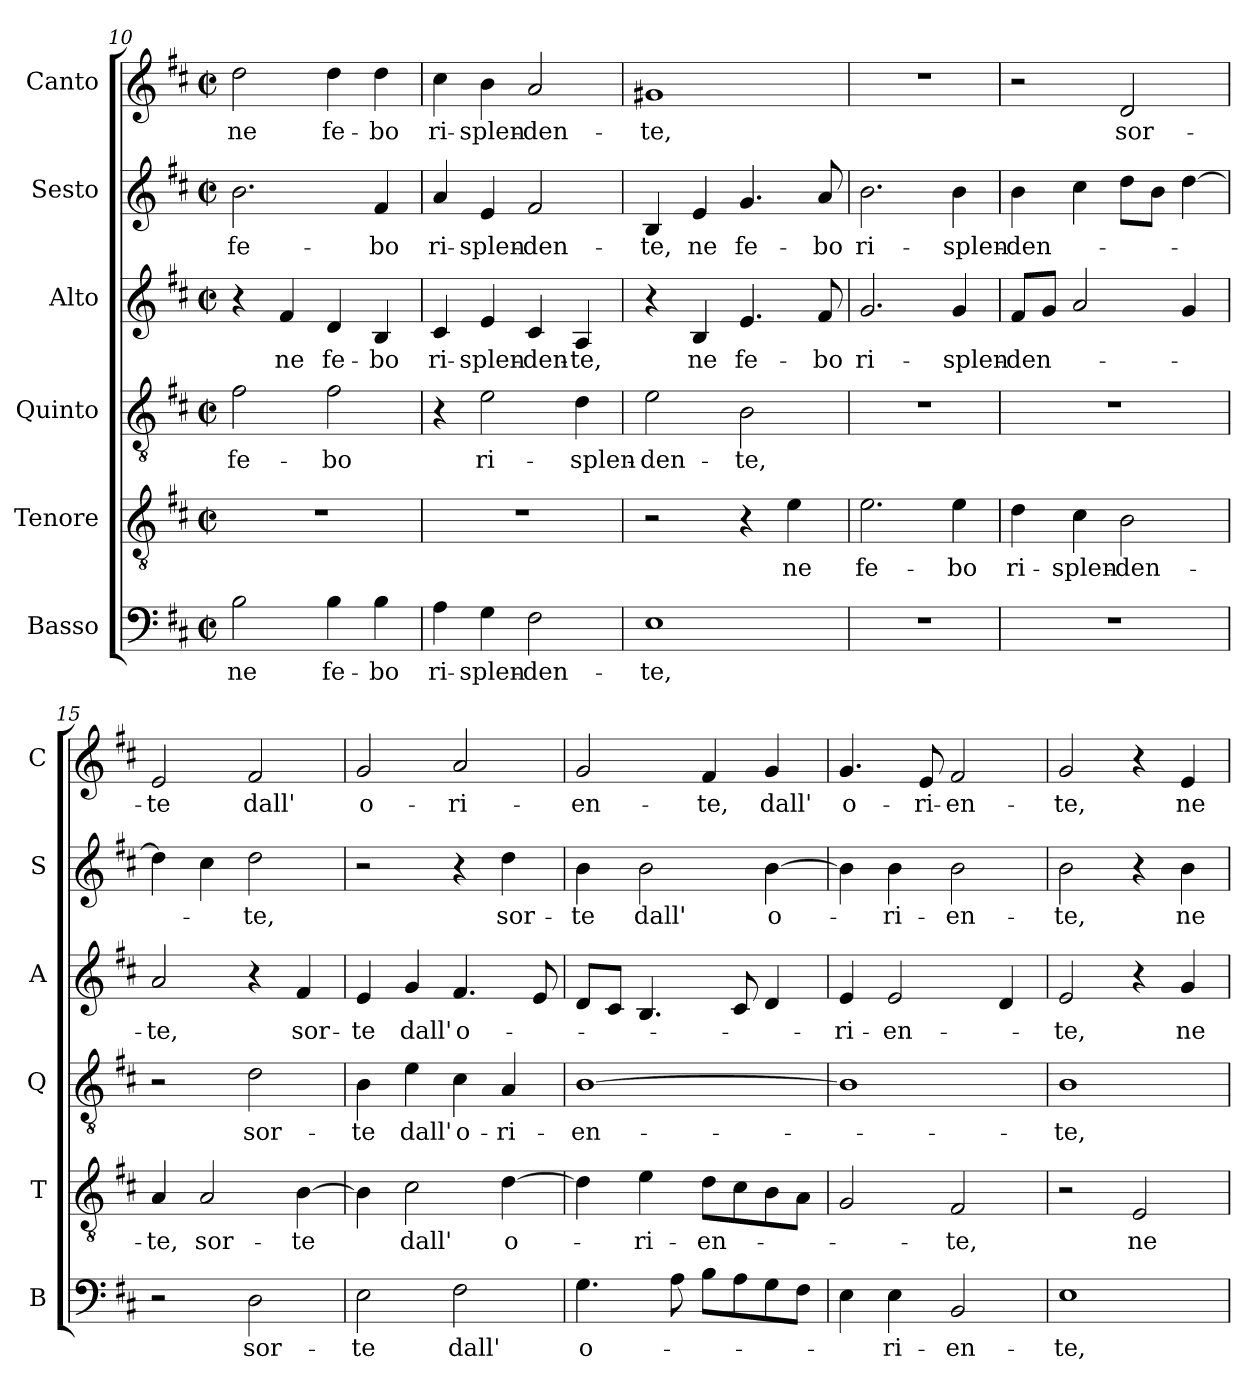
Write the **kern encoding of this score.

**kern	**text	**kern	**text	**kern	**text	**kern	**text	**kern	**text	**kern	**text
*part6	*part6	*part5	*part5	*part4	*part4	*part3	*part3	*part2	*part2	*part1	*part1
*staff6	*staff6	*staff5	*staff5	*staff4	*staff4	*staff3	*staff3	*staff2	*staff2	*staff1	*staff1
*I"Basso	*	*I"Tenore	*	*I"Quinto	*	*I"Alto	*	*I"Sesto	*	*I"Canto	*
*I'B	*	*I'T	*	*I'Q	*	*I'A	*	*I'S	*	*I'C	*
*clefF4	*	*clefGv2	*	*clefGv2	*	*clefG2	*	*clefG2	*	*clefG2	*
*k[f#c#]	*	*k[f#c#]	*	*k[f#c#]	*	*k[f#c#]	*	*k[f#c#]	*	*k[f#c#]	*
*D:	*	*D:	*	*D:	*	*D:	*	*D:	*	*D:	*
*M2/2	*	*M2/2	*	*M2/2	*	*M2/2	*	*M2/2	*	*M2/2	*
*met(c|)	*	*met(c|)	*	*met(c|)	*	*met(c|)	*	*met(c|)	*	*met(c|)	*
=10	=10	=10	=10	=10	=10	=10	=10	=10	=10	=10	=10
!	!LO:LY:b	!	!	!	!LO:LY:b	!	!	!	!LO:LY:b	!	!LO:LY:b
2B\	ne	1r	.	2f#\	fe-	4r	.	2.b\	fe-	2dd\	ne
!	!	!	!	!	!	!	!LO:LY:b	!	!	!	!
.	.	.	.	.	.	4f#/	ne	.	.	.	.
!	!LO:LY:b	!	!	!	!LO:LY:b	!	!LO:LY:b	!	!	!	!LO:LY:b
4B\	fe-	.	.	2f#\	-bo	4d/	fe-	.	.	4dd\	fe-
!	!LO:LY:b	!	!	!	!	!	!LO:LY:b	!	!LO:LY:b	!	!LO:LY:b
4B\	-bo	.	.	.	.	4B/	-bo	4f#/	-bo	4dd\	-bo
=11	=11	=11	=11	=11	=11	=11	=11	=11	=11	=11	=11
!	!LO:LY:b	!	!	!	!	!	!LO:LY:b	!	!LO:LY:b	!	!LO:LY:b
4A\	ri-	1r	.	4r	.	4c#/	ri-	4a/	ri-	4cc#\	ri-
!	!LO:LY:b	!	!	!	!LO:LY:b	!	!LO:LY:b	!	!LO:LY:b	!	!LO:LY:b
4G\	-splen-	.	.	2e\	ri-	4e/	-splen-	4e/	-splen-	4b\	-splen-
!	!LO:LY:b	!	!	!	!	!	!LO:LY:b	!	!LO:LY:b	!	!LO:LY:b
2F#\	-den-	.	.	.	.	4c#/	-den-	2f#/	-den-	2a/	-den-
!	!	!	!	!	!LO:LY:b	!	!LO:LY:b	!	!	!	!
.	.	.	.	4d\	-splen-	4A/	-te,	.	.	.	.
=12	=12	=12	=12	=12	=12	=12	=12	=12	=12	=12	=12
!	!LO:LY:b	!	!	!	!LO:LY:b	!	!	!	!LO:LY:b	!	!LO:LY:b
1E	-te,	2r	.	2e\	-den-	4r	.	4B/	-te,	1g#X	-te,
!	!	!	!	!	!	!	!LO:LY:b	!	!LO:LY:b	!	!
.	.	.	.	.	.	4B/	ne	4e/	ne	.	.
!	!	!	!	!	!LO:LY:b	!	!LO:LY:b	!	!LO:LY:b	!	!
.	.	4r	.	2B\	-te,	4.e/	fe-	4.g/	fe-	.	.
!	!	!	!LO:LY:b	!	!	!	!	!	!	!	!
.	.	4e\	ne	.	.	.	.	.	.	.	.
!	!	!	!	!	!	!	!LO:LY:b	!	!LO:LY:b	!	!
.	.	.	.	.	.	8f#/	-bo	8a/	-bo	.	.
=13	=13	=13	=13	=13	=13	=13	=13	=13	=13	=13	=13
!	!	!	!LO:LY:b	!	!	!	!LO:LY:b	!	!LO:LY:b	!	!
1r	.	2.e\	fe-	1r	.	2.g/	ri-	2.b\	ri-	1r	.
!	!	!	!LO:LY:b	!	!	!	!LO:LY:b	!	!LO:LY:b	!	!
.	.	4e\	-bo	.	.	4g/	-splen-	4b\	-splen-	.	.
!!LO:LB:g=z
=14	=14	=14	=14	=14	=14	=14	=14	=14	=14	=14	=14
!	!	!	!LO:LY:b	!	!	!	!LO:LY:b	!	!LO:LY:b	!	!
1r	.	4d\	ri-	1r	.	8f#/L	-den-	4b\	-den-	2r	.
.	.	.	.	.	.	8g/J	.	.	.	.	.
!	!	!	!LO:LY:b	!	!	!	!	!	!	!	!
.	.	4c#\	-splen-	.	.	2a/	.	4cc#\	.	.	.
!	!	!	!LO:LY:b	!	!	!	!	!	!	!	!LO:LY:b
.	.	2B\	-den-	.	.	.	.	8dd\L	.	2d/	sor-
.	.	.	.	.	.	.	.	8b\J	.	.	.
.	.	.	.	.	.	4g/	.	[4dd\	.	.	.
=15	=15	=15	=15	=15	=15	=15	=15	=15	=15	=15	=15
!	!	!	!LO:LY:b	!	!	!	!LO:LY:b	!	!	!	!LO:LY:b
2r	.	4A/	-te,	2r	.	2a/	-te,	4dd\]	.	2e/	-te
!	!	!	!LO:LY:b	!	!	!	!	!	!	!	!
.	.	2A/	sor-	.	.	.	.	4cc#\	.	.	.
!	!LO:LY:b	!	!	!	!LO:LY:b	!	!	!	!LO:LY:b	!	!LO:LY:b
2D\	sor-	.	.	2d\	sor-	4r	.	2dd\	-te,	2f#/	dall'
!	!	!	!LO:LY:b	!	!	!	!LO:LY:b	!	!	!	!
.	.	[4B\	-te	.	.	4f#/	sor-	.	.	.	.
=16	=16	=16	=16	=16	=16	=16	=16	=16	=16	=16	=16
!	!LO:LY:b	!	!	!	!LO:LY:b	!	!LO:LY:b	!	!	!	!LO:LY:b
2E\	-te	4B\]	.	4B\	-te	4e/	-te	2r	.	2g/	o-
!	!	!	!LO:LY:b	!	!LO:LY:b	!	!LO:LY:b	!	!	!	!
.	.	2c#\	dall'	4e\	dall'	4g/	dall'	.	.	.	.
!	!LO:LY:b	!	!	!	!LO:LY:b	!	!LO:LY:b	!	!	!	!LO:LY:b
2F#\	dall'	.	.	4c#\	o-	4.f#/	o-	4r	.	2a/	-ri-
!	!	!	!LO:LY:b	!	!LO:LY:b	!	!	!	!LO:LY:b	!	!
.	.	[4d\	o-	4A/	-ri-	.	.	4dd\	sor-	.	.
.	.	.	.	.	.	8e/	.	.	.	.	.
=17	=17	=17	=17	=17	=17	=17	=17	=17	=17	=17	=17
!	!LO:LY:b	!	!	!	!LO:LY:b	!	!	!	!LO:LY:b	!	!LO:LY:b
4.G\	o-	4d\]	.	[1B	-en-	8d/L	.	4b\	-te	2g/	-en-
.	.	.	.	.	.	8c#/J	.	.	.	.	.
!	!	!	!LO:LY:b	!	!	!	!	!	!LO:LY:b	!	!
.	.	4e\	-ri-	.	.	4.B/	.	2b\	dall'	.	.
8A\	.	.	.	.	.	.	.	.	.	.	.
!	!	!	!LO:LY:b	!	!	!	!	!	!	!	!LO:LY:b
8B\L	.	8d\L	-en-	.	.	.	.	.	.	4f#/	-te,
8A\	.	8c#\	.	.	.	8c#/	.	.	.	.	.
!	!	!	!	!	!	!	!	!	!LO:LY:b	!	!LO:LY:b
8G\	.	8B\	.	.	.	4d/	.	[4b\	o-	4g/	dall'
8F#\J	.	8A\J	.	.	.	.	.	.	.	.	.
=18	=18	=18	=18	=18	=18	=18	=18	=18	=18	=18	=18
!	!	!	!	!	!	!	!LO:LY:b	!	!	!	!LO:LY:b
4E\	.	2G/	.	1B]	.	4e/	-ri-	4b\]	.	4.g/	o-
!	!LO:LY:b	!	!	!	!	!	!LO:LY:b	!	!LO:LY:b	!	!
4E\	-ri-	.	.	.	.	2e/	-en-	4b\	-ri-	.	.
!	!	!	!	!	!	!	!	!	!	!	!LO:LY:b
.	.	.	.	.	.	.	.	.	.	8e/	-ri-
!	!LO:LY:b	!	!LO:LY:b	!	!	!	!	!	!LO:LY:b	!	!LO:LY:b
2BB/	-en-	2F#/	-te,	.	.	.	.	2b\	-en-	2f#/	-en-
.	.	.	.	.	.	4d/	.	.	.	.	.
=19	=19	=19	=19	=19	=19	=19	=19	=19	=19	=19	=19
!	!LO:LY:b	!	!	!	!LO:LY:b	!	!LO:LY:b	!	!LO:LY:b	!	!LO:LY:b
1E	-te,	2r	.	1B	-te,	2e/	-te,	2b\	-te,	2g/	-te,
!	!	!	!LO:LY:b	!	!	!	!	!	!	!	!
.	.	2E/	ne	.	.	4r	.	4r	.	4r	.
!	!	!	!	!	!	!	!LO:LY:b	!	!LO:LY:b	!	!LO:LY:b
.	.	.	.	.	.	4g/	ne	4b\	ne	4e/	ne
=	=	=	=	=	=	=	=	=	=	=	=
*-	*-	*-	*-	*-	*-	*-	*-	*-	*-	*-	*-
